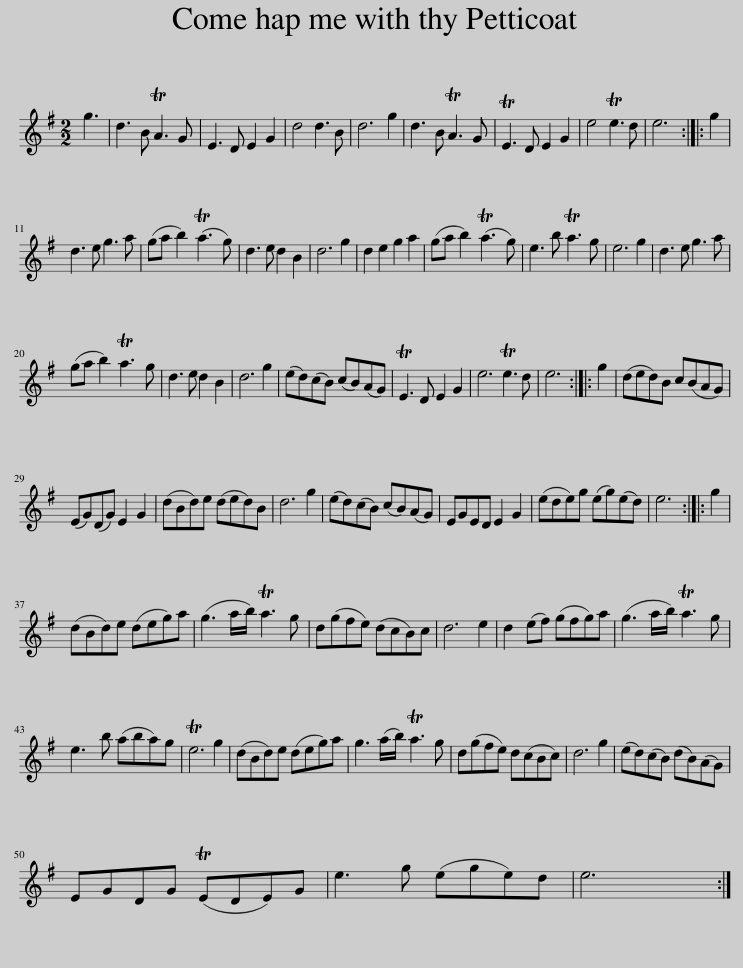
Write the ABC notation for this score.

X:1
L:1/8
M:2/2
I:linebreak $
K:G
V:1 treble
V:1
 g3 | d3 B TA3 G | E3 D E2 G2 | d4 d3 B | d6 g2 | %5
 d3 B TA3 G | TE3 D E2 G2 | e4 Te3 d | e6 :: g2 |$ %10
 d3 e g3 a | (ga b2) (Ta3 g) | d3 e d2 B2 | d6 g2 | d2 e2 g2 a2 | %15
 (ga b2) (Ta3 g) | e3 b Ta3 g | e6 g2 | d3 e g3 a |$ (ga b2) Ta3 g | %20
 d3 e d2 B2 | d6 g2 | (ed)(cB) (cB)(AG) | TE3 D E2 G2 | e6 Te3 d | %25
 e6 :: g2 | (ded)B c(BAG) |$ (EG)(DG) E2 G2 | (dBd)e (ded)B | %30
 d6 g2 | (ed)(cB) (cB)(AG) | EGED E2 G2 | (ede)g (eg)(ed) | e6 :: %35
 g2 |$ (dBd)e (deg)a | (g3 a/b/) Ta3 g | d(gfe) (dcB)c | d6 e2 | %40
 d2 (ef) (gfg)a | (g3 a/b/) Ta3 g |$ e3 b (aba)g | Te6 g2 | (dBd)e (deg)a | %45
 g3 (a/b/) Ta3 g | d(gfe) d(cBc) | d6 g2 | (ed)(cB) (dB)(AG) |$ EGDG (TEDE)G | %50
 e3 g (ege)d | e6 :| %52
